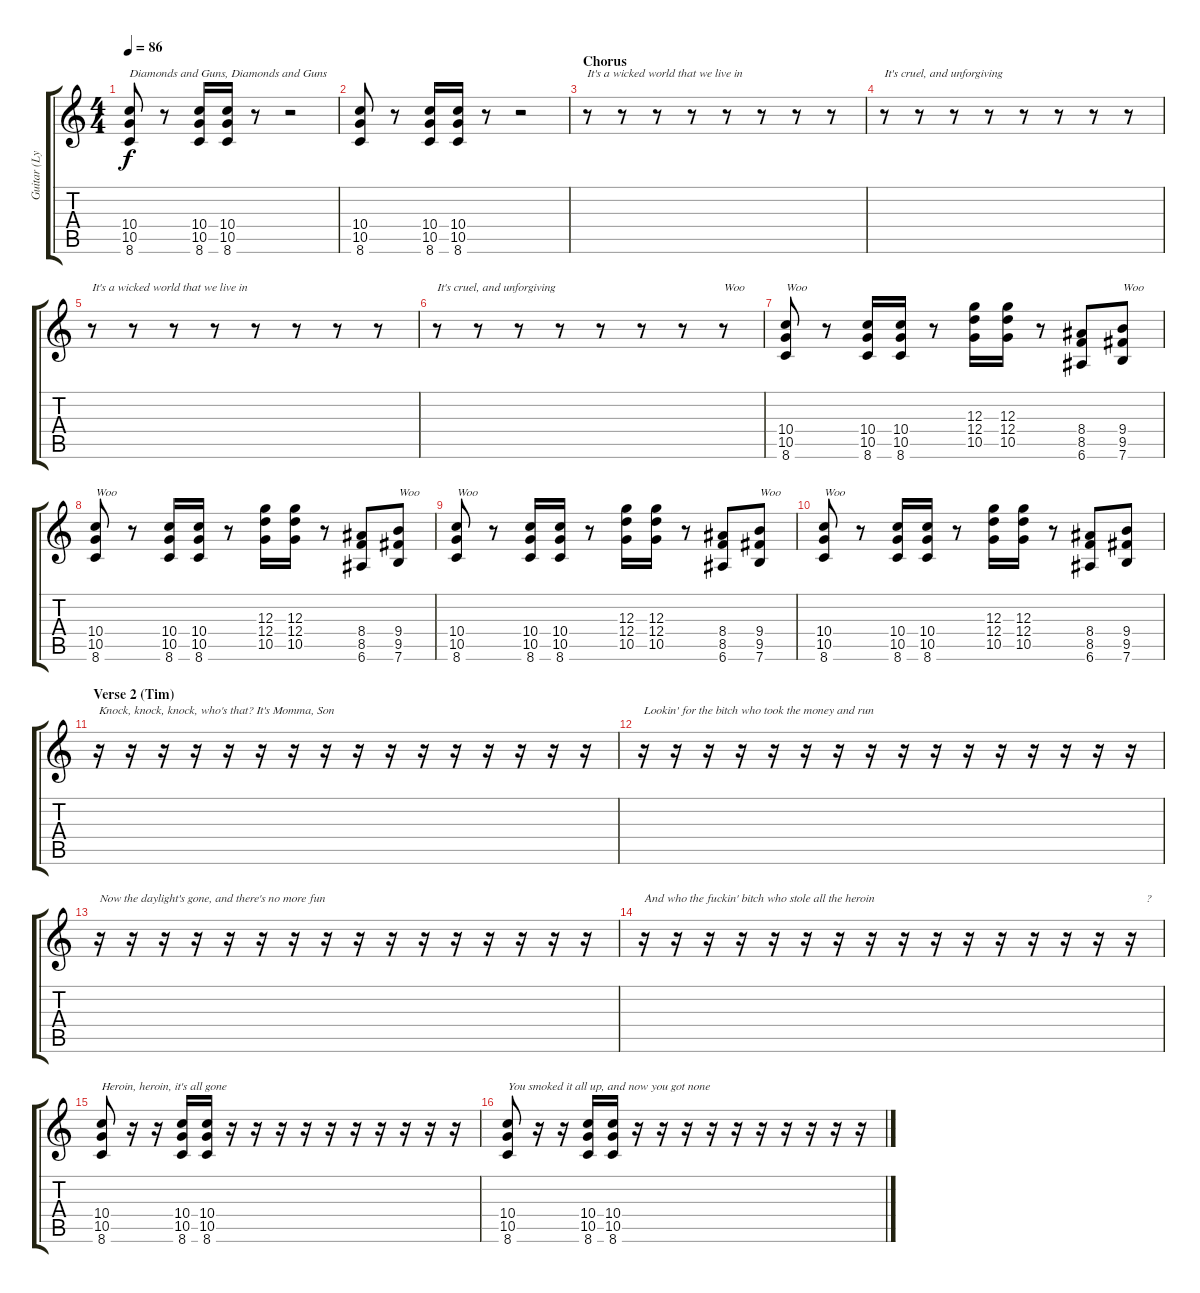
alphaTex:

\track ("Guitar (Lyrics)" "Guitar (Ly") {instrument overdrivenguitar}
\staff {score tabs}
\tuning (E4 B3 G3 D3 A2 E2) {hide}
\ts (4 4)
\tempo 86
\clef g2
\ks c
(10.4 10.5 8.6).8{txt "Diamonds and Guns, Diamonds and Guns" dy f} r.8 (10.4 10.5 8.6).16 (10.4 10.5 8.6).16 r.8 r.2 |
(10.4 10.5 8.6).8 r.8 (10.4 10.5 8.6).16 (10.4 10.5 8.6).16 r.8 r.2 |
\section ("" "Chorus")
r.8{txt "It's a wicked world that we live in"} r.8 r.8 r.8 r.8 r.8 r.8 r.8 |
r.8{txt "It's cruel, and unforgiving"} r.8 r.8 r.8 r.8 r.8 r.8 r.8 |
r.8{txt "It's a wicked world that we live in"} r.8 r.8 r.8 r.8 r.8 r.8 r.8 |
r.8{txt "It's cruel, and unforgiving"} r.8 r.8 r.8 r.8 r.8 r.8 r.8{txt "Woo"} |
(10.4 10.5 8.6).8{txt "Woo"} r.8 (10.4 10.5 8.6).16 (10.4 10.5 8.6).16 r.8 (12.3 12.4 10.5).16 (12.3 12.4 10.5).16 r.8 (8.4 8.5 6.6).8 (9.4 9.5 7.6).8{txt "Woo"} |
(10.4 10.5 8.6).8{txt "Woo"} r.8 (10.4 10.5 8.6).16 (10.4 10.5 8.6).16 r.8 (12.3 12.4 10.5).16 (12.3 12.4 10.5).16 r.8 (8.4 8.5 6.6).8 (9.4 9.5 7.6).8{txt "Woo"} |
(10.4 10.5 8.6).8{txt "Woo"} r.8 (10.4 10.5 8.6).16 (10.4 10.5 8.6).16 r.8 (12.3 12.4 10.5).16 (12.3 12.4 10.5).16 r.8 (8.4 8.5 6.6).8 (9.4 9.5 7.6).8{txt "Woo"} |
(10.4 10.5 8.6).8{txt "Woo"} r.8 (10.4 10.5 8.6).16 (10.4 10.5 8.6).16 r.8 (12.3 12.4 10.5).16 (12.3 12.4 10.5).16 r.8 (8.4 8.5 6.6).8 (9.4 9.5 7.6).8 |
\section ("" "Verse 2 (Tim)")
r.16{txt "Knock, knock, knock, who's that? It's Momma, Son"} r.16 r.16 r.16 r.16 r.16 r.16 r.16 r.16 r.16 r.16 r.16 r.16 r.16 r.16 r.16 |
r.16{txt "Lookin' for the bitch who took the money and run"} r.16 r.16 r.16 r.16 r.16 r.16 r.16 r.16 r.16 r.16 r.16 r.16 r.16 r.16 r.16 |
r.16{txt "Now the daylight's gone, and there's no more fun"} r.16 r.16 r.16 r.16 r.16 r.16 r.16 r.16 r.16 r.16 r.16 r.16 r.16 r.16 r.16 |
r.16{txt "And who the fuckin' bitch who stole all the heroin"} r.16 r.16 r.16 r.16 r.16 r.16 r.16 r.16 r.16 r.16 r.16 r.16 r.16 r.16 r.16{txt "     ?"} |
(10.4 10.5 8.6).8{txt "Heroin, heroin, it's all gone"} r.16 r.16 (10.4 10.5 8.6).16 (10.4 10.5 8.6).16 r.16 r.16 r.16 r.16 r.16 r.16 r.16 r.16 r.16 r.16 |
(10.4 10.5 8.6).8{txt "You smoked it all up, and now you got none"} r.16 r.16 (10.4 10.5 8.6).16 (10.4 10.5 8.6).16 r.16 r.16 r.16 r.16 r.16 r.16 r.16 r.16 r.16 r.16
